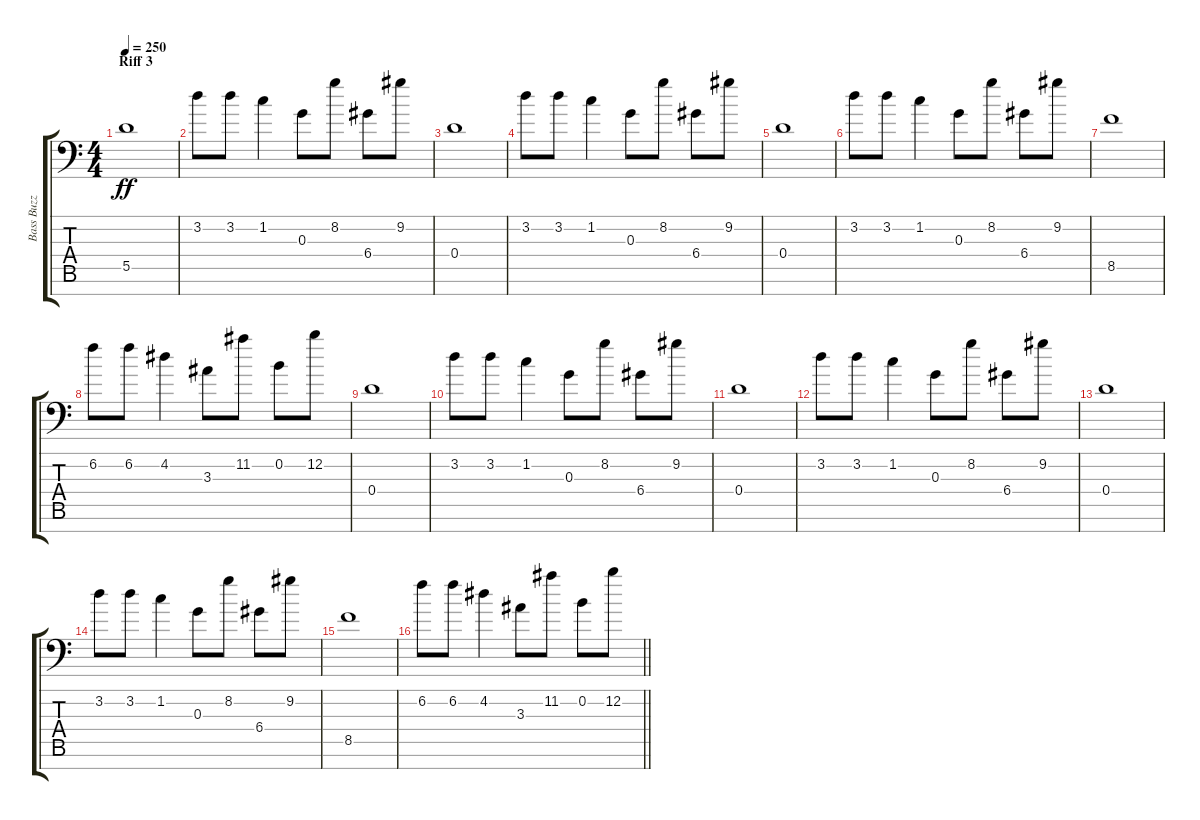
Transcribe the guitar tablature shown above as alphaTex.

\track ("Bass Buzz" "Bass Buzz") {instrument synthbass2}
\staff {score tabs}
\tuning (C8 B3 G3 D3 A2 E2 C-1) {hide}
\ts (4 4)
\section ("" "Riff 3")
\tempo 250
\clef f4
\ks c
5.5.1{dy ff} |
3.2.8 3.2.8 1.2.4 0.3.8 8.2.8 6.4.8 9.2.8 |
0.4.1 |
3.2.8 3.2.8 1.2.4 0.3.8 8.2.8 6.4.8 9.2.8 |
0.4.1 |
3.2.8 3.2.8 1.2.4 0.3.8 8.2.8 6.4.8 9.2.8 |
8.5.1 |
6.2.8 6.2.8 4.2.4 3.3.8 11.2.8 0.2.8 12.2.8 |
0.4.1 |
3.2.8 3.2.8 1.2.4 0.3.8 8.2.8 6.4.8 9.2.8 |
0.4.1 |
3.2.8 3.2.8 1.2.4 0.3.8 8.2.8 6.4.8 9.2.8 |
0.4.1 |
3.2.8 3.2.8 1.2.4 0.3.8 8.2.8 6.4.8 9.2.8 |
8.5.1 |
\barLineRight lightlight
6.2.8 6.2.8 4.2.4 3.3.8 11.2.8 0.2.8 12.2.8
